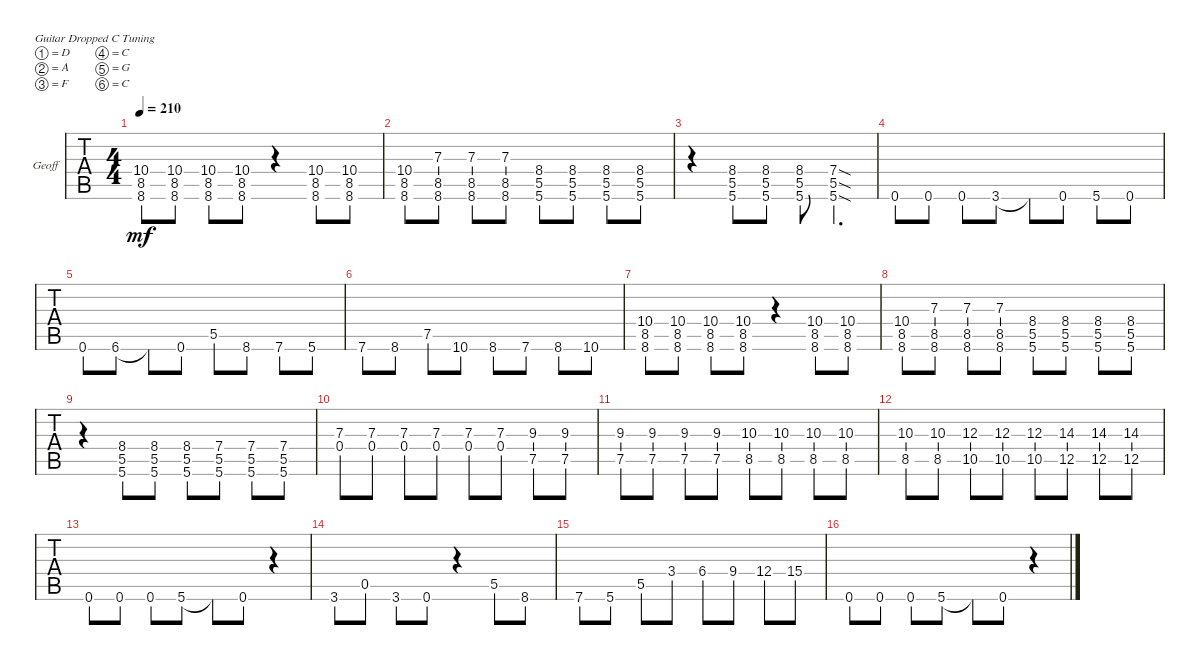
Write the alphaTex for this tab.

\bracketExtendMode groupsimilarinstruments
\firstSystemTrackNameOrientation horizontal
\otherSystemsTrackNameOrientation horizontal
\track ("GeoFuck" "Geoff") {instrument acousticgrandpiano}
\staff {tabs}
\tuning (D4 A3 F3 C3 G2 C2)
\displaytranspose 12
\ts (4 4)
\tempo 210
\clef g2
\ks c
(10.4 8.5 8.6).8{dy mf} (10.4 8.5 8.6).8 (10.4 8.5 8.6).8 (10.4 8.5 8.6).8 r.4 (10.4 8.5 8.6).8 (10.4 8.5 8.6).8 |
(10.4 8.5 8.6).8 (7.3 8.5 8.6).8 (7.3 8.5 8.6).8 (7.3 8.5 8.6).8 (8.4 5.5 5.6).8 (8.4 5.5 5.6).8 (8.4 5.5 5.6).8 (8.4 5.5 5.6).8 |
r.4 (8.4 5.5 5.6).8 (8.4 5.5 5.6).8 (8.4 5.5 5.6).8 (7.4{sod} 5.5{sod} 5.6{sod}).4{d} |
0.6.8 0.6.8 0.6.8 3.6.8 3.6{t}.8 0.6.8 5.6.8 0.6.8 |
0.6.8 6.6.8 6.6{t}.8 0.6.8 5.5.8 8.6.8 7.6.8 5.6.8 |
7.6.8 8.6.8 7.5.8 10.6.8 8.6.8 7.6.8 8.6.8 10.6.8 |
(10.4 8.5 8.6).8 (10.4 8.5 8.6).8 (10.4 8.5 8.6).8 (10.4 8.5 8.6).8 r.4 (10.4 8.5 8.6).8 (10.4 8.5 8.6).8 |
(10.4 8.5 8.6).8 (7.3 8.5 8.6).8 (7.3 8.5 8.6).8 (7.3 8.5 8.6).8 (8.4 5.5 5.6).8 (8.4 5.5 5.6).8 (8.4 5.5 5.6).8 (8.4 5.5 5.6).8 |
r.4 (8.4 5.5 5.6).8 (8.4 5.5 5.6).8 (8.4 5.5 5.6).8 (7.4 5.5 5.6).8 (7.4 5.5 5.6).8 (7.4 5.5 5.6).8 |
(7.3 0.4).8 (7.3 0.4).8 (7.3 0.4).8 (7.3 0.4).8 (7.3 0.4).8 (7.3 0.4).8 (9.3 7.5).8 (9.3 7.5).8 |
(9.3 7.5).8 (9.3 7.5).8 (9.3 7.5).8 (9.3 7.5).8 (10.3 8.5).8 (10.3 8.5).8 (10.3 8.5).8 (10.3 8.5).8 |
(10.3 8.5).8 (10.3 8.5).8 (12.3 10.5).8 (12.3 10.5).8 (12.3 10.5).8 (14.3 12.5).8 (14.3 12.5).8 (14.3 12.5).8 |
0.6.8 0.6.8 0.6.8 5.6.8 5.6{t}.8 0.6.8 r.4 |
3.6.8 0.5.8 3.6.8 0.6.8 r.4 5.5.8 8.6.8 |
7.6.8 5.6.8 5.5.8 3.4.8 6.4.8 9.4.8 12.4.8 15.4.8 |
0.6.8 0.6.8 0.6.8 5.6.8 5.6{t}.8 0.6.8 r.4
